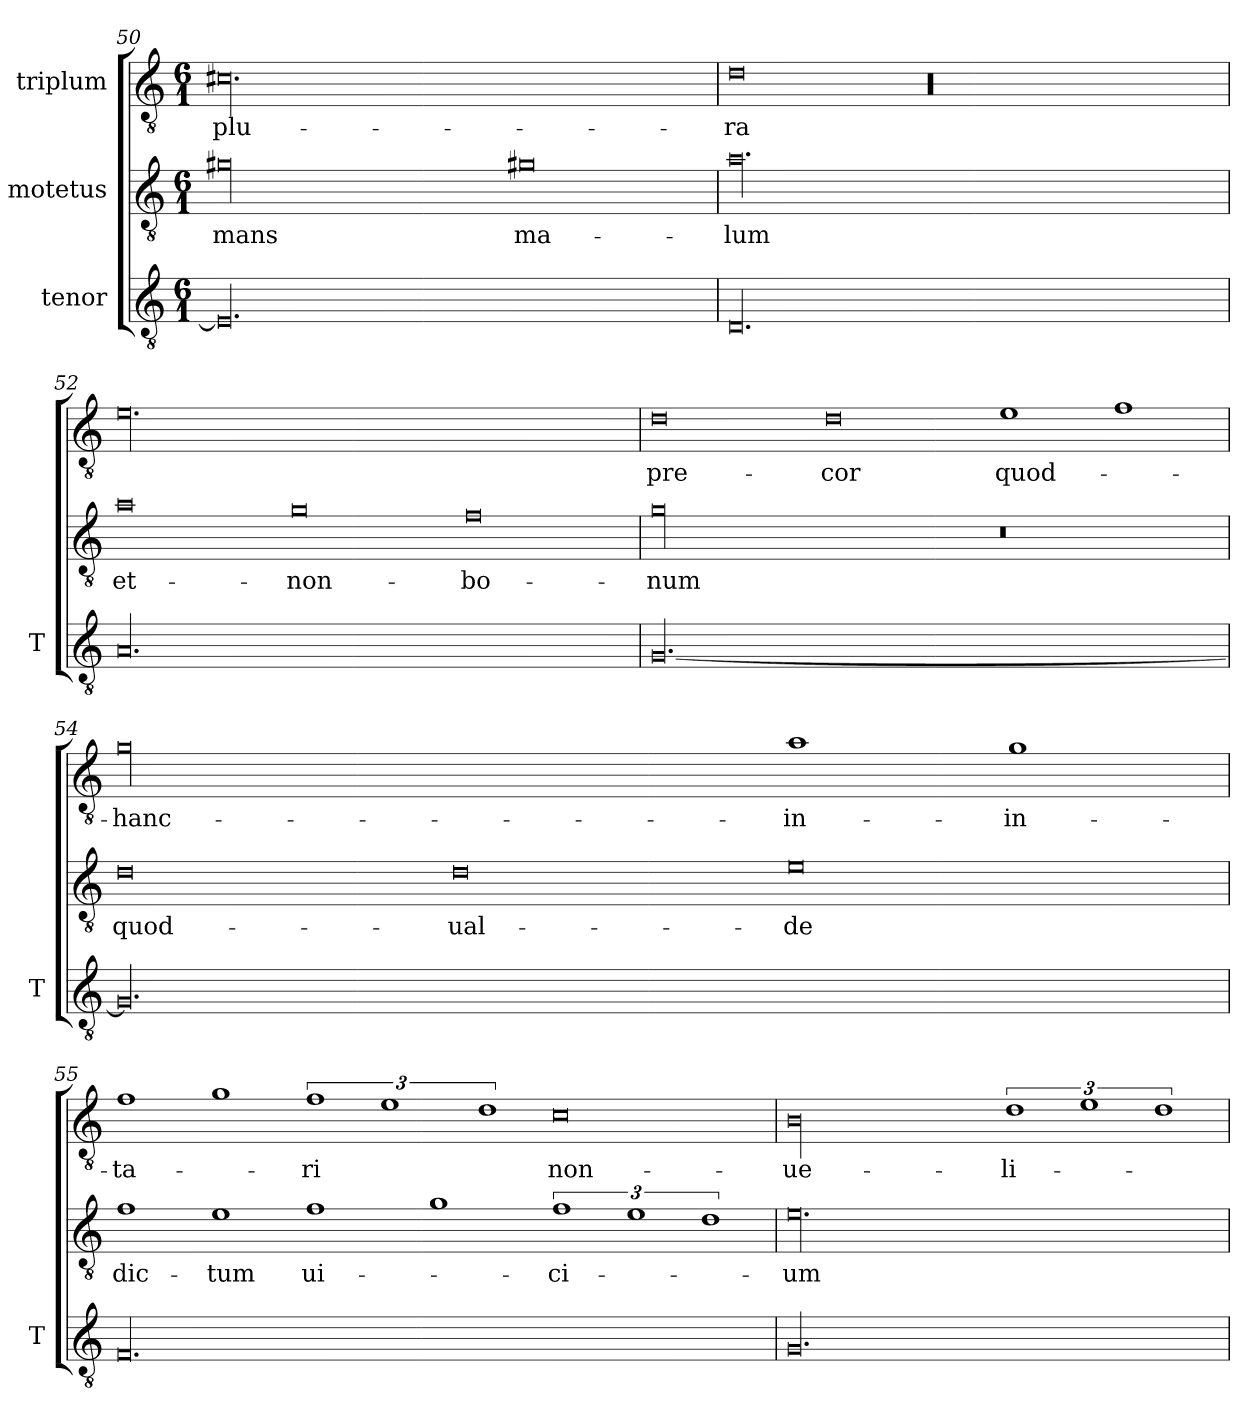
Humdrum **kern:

**kern	**kern	**text	**kern	**text
*part3	*part2	*part2	*part1	*part1
*staff3	*staff2	*staff2	*staff1	*staff1
*I"tenor	*I"motetus	*	*I"triplum	*
*I'T	*	*	*	*
*clefGv2	*clefGv2	*	*clefGv2	*
*k[]	*k[]	*	*k[]	*
*C:	*C:	*	*C:	*
*M6/1	*M6/1	*	*M6/1	*
=50	=50	=50	=50	=50
00.E/]	00g#X\	-mans	00.c#X\	plu-
.	0g#X\	ma-	.	.
=51	=51	=51	=51	=51
00.D/	00.a\	-lum	0d\	-ra
.	.	.	00r	.
=52	=52	=52	=52	=52
00.A/	0a\	et-	00.ei\	.
.	0g\	non-	.	.
.	0f\	bo-	.	.
=53	=53	=53	=53	=53
[00.G/	00g\	-num	0d\	pre-
.	.	.	0d\	-cor
.	0r	.	1e\	quod-
.	.	.	1f\	.
=54	=54	=54	=54	=54
00.G/]	0d\	quod-	00g\	hanc-
.	0d\	ual-	.	.
.	0e\	-de	1a\	in-
.	.	.	1g\	in-
=55	=55	=55	=55	=55
00.F/	1f\	dic-	1f\	-ta-
.	1e\	-tum	1g\	.
.	1f\	ui-	3%2f\	-ri
.	.	.	3%2e\	.
.	1g\	.	.	.
.	.	.	3%2d\	.
.	3%2f\	-ci-	0c\	non-
.	3%2e\	.	.	.
.	3%2d\	.	.	.
=56	=56	=56	=56	=56
00.G/	00.e\	-um	00B\	ue-
.	.	.	3%2d\	-li-
.	.	.	3%2e\	.
.	.	.	3%2d\	.
=	=	=	=	=
*-	*-	*-	*-	*-
